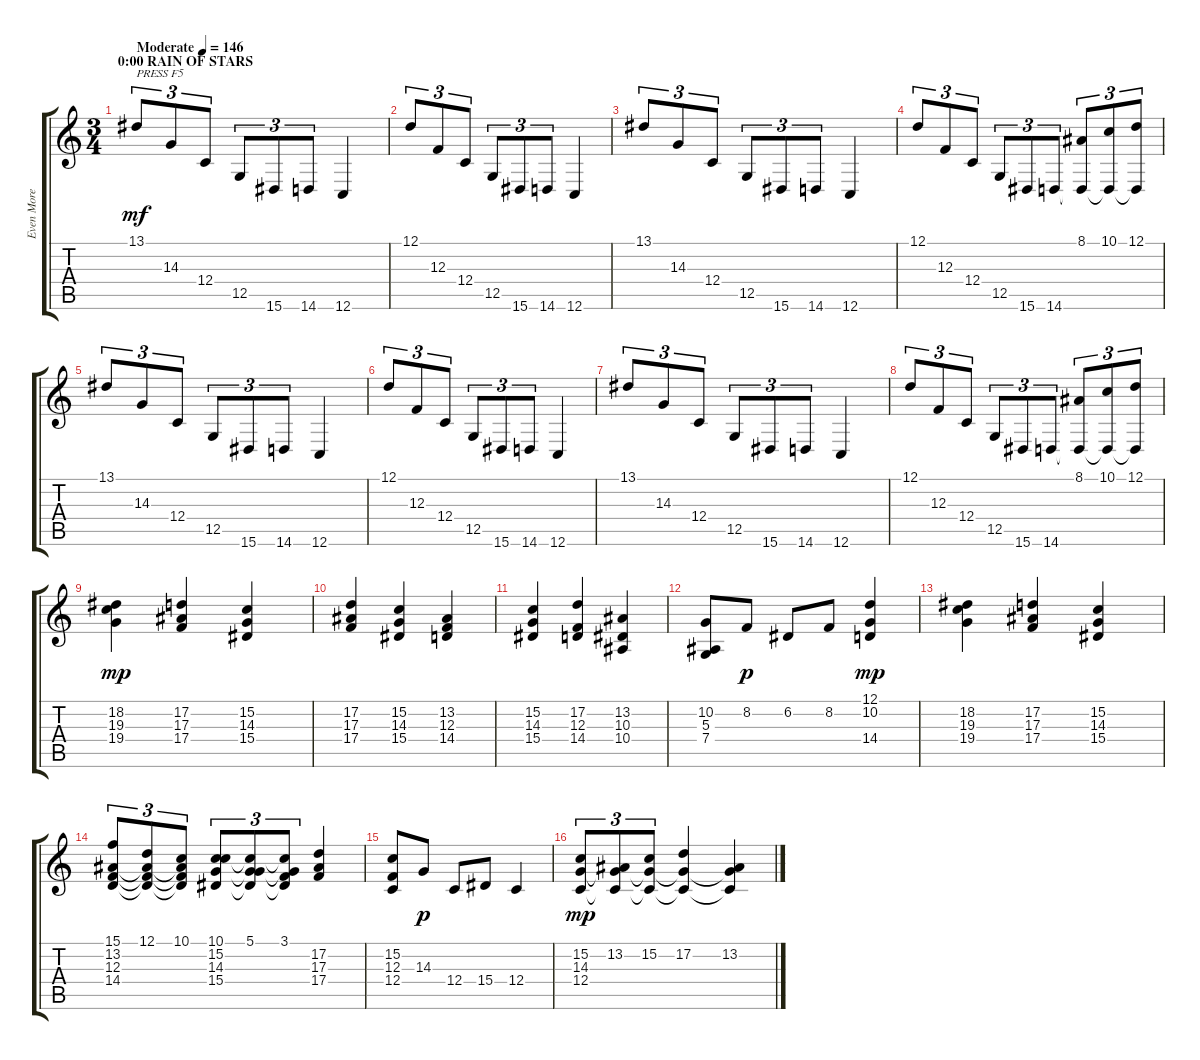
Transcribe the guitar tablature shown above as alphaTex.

\track ("Even More Keys" "Even More ") {instrument orchestralharp}
\staff {score tabs}
\tuning (D4 A3 F3 C3 G2 C2) {hide}
\ts (3 4)
\section ("" "0:00 RAIN OF STARS")
\tempo (146 "Moderate")
\clef g2
\ks c
13.1.8{tu (3 2) txt "PRESS F5" dy mf instrument orchestralharp} 14.3.8{tu (3 2)} 12.4.8{tu (3 2)} 12.5.8{tu (3 2)} 15.6.8{tu (3 2)} 14.6.8{tu (3 2)} 12.6.4 |
12.1.8{tu (3 2)} 12.3.8{tu (3 2)} 12.4.8{tu (3 2)} 12.5.8{tu (3 2)} 15.6.8{tu (3 2)} 14.6.8{tu (3 2)} 12.6.4 |
13.1.8{tu (3 2)} 14.3.8{tu (3 2)} 12.4.8{tu (3 2)} 12.5.8{tu (3 2)} 15.6.8{tu (3 2)} 14.6.8{tu (3 2)} 12.6.4 |
12.1.8{tu (3 2)} 12.3.8{tu (3 2)} 12.4.8{tu (3 2)} 12.5.8{tu (3 2)} 15.6.8{tu (3 2)} 14.6.8{tu (3 2)} (8.1 14.6{t}).8{tu (3 2)} (10.1 14.6{t}).8{tu (3 2)} (12.1 14.6{t}).8{tu (3 2)} |
13.1.8{tu (3 2)} 14.3.8{tu (3 2)} 12.4.8{tu (3 2)} 12.5.8{tu (3 2)} 15.6.8{tu (3 2)} 14.6.8{tu (3 2)} 12.6.4 |
12.1.8{tu (3 2)} 12.3.8{tu (3 2)} 12.4.8{tu (3 2)} 12.5.8{tu (3 2)} 15.6.8{tu (3 2)} 14.6.8{tu (3 2)} 12.6.4 |
13.1.8{tu (3 2)} 14.3.8{tu (3 2)} 12.4.8{tu (3 2)} 12.5.8{tu (3 2)} 15.6.8{tu (3 2)} 14.6.8{tu (3 2)} 12.6.4 |
12.1.8{tu (3 2)} 12.3.8{tu (3 2)} 12.4.8{tu (3 2)} 12.5.8{tu (3 2)} 15.6.8{tu (3 2)} 14.6.8{tu (3 2)} (8.1 14.6{t}).8{tu (3 2)} (10.1 14.6{t}).8{tu (3 2)} (12.1 14.6{t}).8{tu (3 2)} |
(18.2 19.3 19.4).4{dy mp} (17.2 17.3 17.4).4 (15.2 14.3 15.4).4 |
(17.2 17.3 17.4).4 (15.2 14.3 15.4).4 (13.2 12.3 14.4).4 |
(15.2 14.3 15.4).4 (17.2 12.3 14.4).4 (13.2 10.3 10.4).4 |
(10.2 5.3 7.4).8 8.2.8{dy p} 6.2.8 8.2.8 (12.1 10.2 14.4).4{dy mp} |
(18.2 19.3 19.4).4 (17.2 17.3 17.4).4 (15.2 14.3 15.4).4 |
(15.1 13.2 12.3 14.4).8{tu (3 2)} (12.1 13.2{t} 12.3{t} 14.4{t}).8{tu (3 2)} (10.1 13.2{t} 12.3{t} 14.4{t}).8{tu (3 2)} (10.1 15.2 14.3 15.4).8{tu (3 2)} (5.1 15.2{t} 14.3{t} 15.4{t}).8{tu (3 2)} (3.1 15.2{t} 14.3{t} 15.4{t}).8{tu (3 2)} (17.2 17.3 17.4).4 |
(15.2 12.3 12.4).8 14.3.8{dy p} 12.4.8 15.4.8 12.4.4 |
(15.2 14.3 12.4).8{tu (3 2) dy mp} (13.2 14.3{t} 12.4{t}).8{tu (3 2)} (15.2 14.3{t} 12.4{t}).8{tu (3 2)} (17.2 14.3{t} 12.4{t}).4 (13.2 14.3{t} 12.4{t}).4
